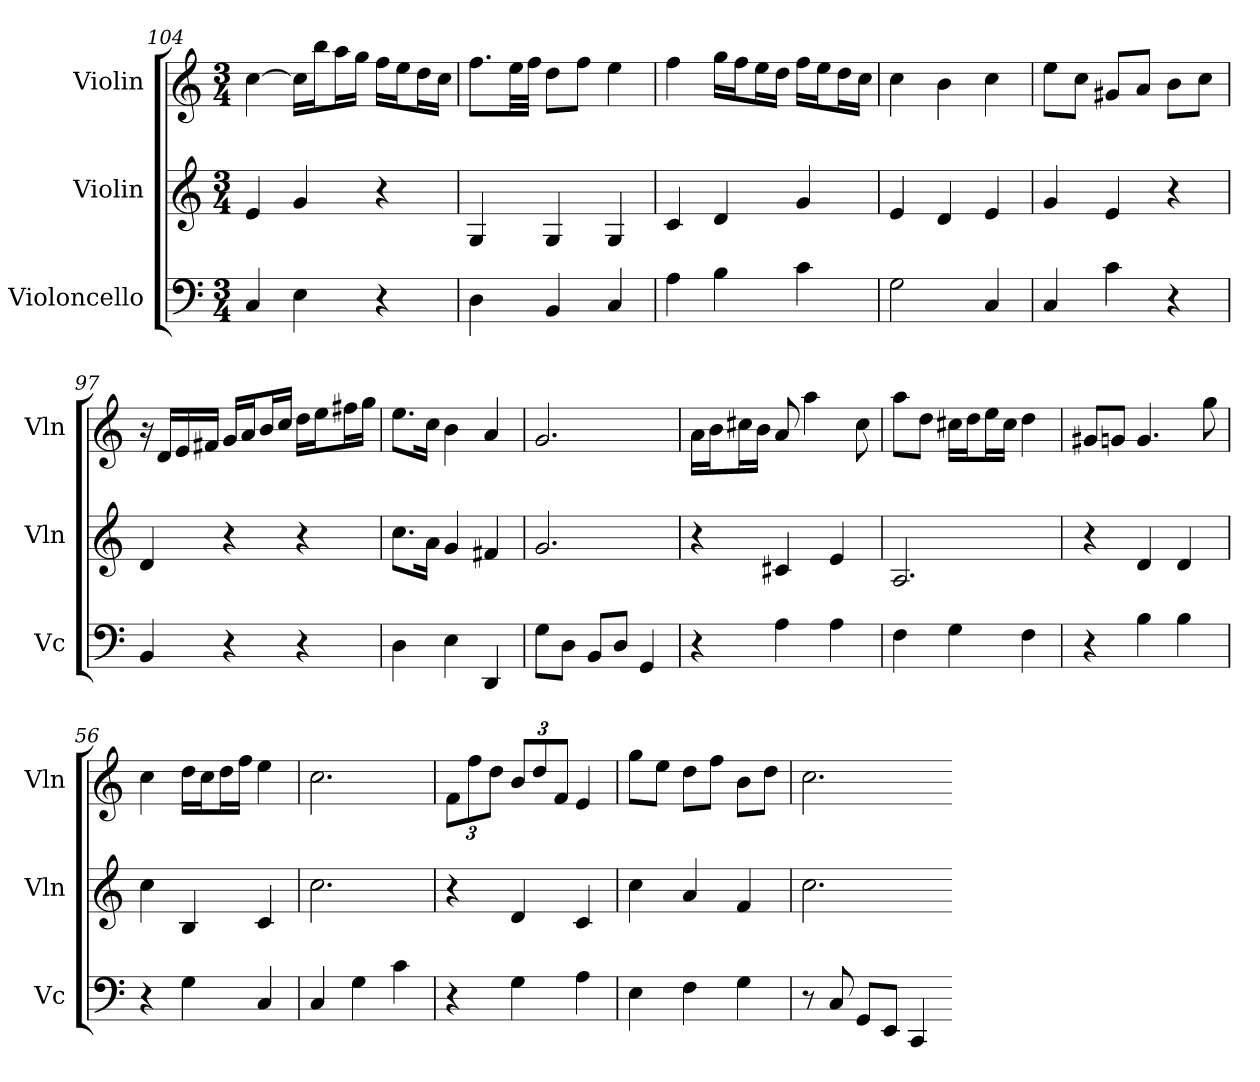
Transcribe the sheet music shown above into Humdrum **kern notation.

**kern	**kern	**kern
*part3	*part2	*part1
*staff3	*staff2	*staff1
*I"Violoncello	*I"Violin	*I"Violin
*I'Vc	*I'Vln	*I'Vln
*k[]	*k[]	*k[]
*M3/4	*M3/4	*M3/4
*MM120	*MM120	*MM120
=104	=104	=104
4C	4e	[4cc
4E	4g	16ccLL]
.	.	16bbJ
.	.	16aaL
.	.	16ggJJ
4r	4r	16ffLL
.	.	16eeJ
.	.	16ddL
.	.	16ccJJ
=22	=22	=22
4D	4G	8.ffL
.	.	32eeLL
.	.	32ffJJJ
4BB	4G	8ddL
.	.	8ffJ
4C	4G	4ee
=171	=171	=171
4A	4c	4ff
4B	4d	16ggLL
.	.	16ffJ
.	.	16eeL
.	.	16ddJJ
4c	4g	16ffLL
.	.	16eeJ
.	.	16ddL
.	.	16ccJJ
=156	=156	=156
2G	4e	4cc
.	4d	4b
4C	4e	4cc
=28	=28	=28
4C	4g	8eeL
.	.	8ccJ
4c	4e	8g#XL
.	.	8aJ
4r	4r	8bL
.	.	8ccJ
=97	=97	=97
4BB	4d	16r
.	.	16dLL
.	.	16e
.	.	16f#XJJ
4r	4r	16gLL
.	.	16aJ
.	.	16bL
.	.	16ccJJ
4r	4r	16ddLL
.	.	16eeJ
.	.	16ff#XL
.	.	16ggJJ
=36	=36	=36
4D	8.ccL	8.eeL
.	16aJk	16ccJk
4E	4g	4b
4DD	4f#X	4a
=100	=100	=100
8GL	2.g	2.g
8DJ	.	.
8BBL	.	.
8DJ	.	.
4GG	.	.
=65	=65	=65
4r	4r	16aLL
.	.	16bJ
.	.	16cc#XL
.	.	16bJJ
4A	4c#X	8a
.	.	4aa
4A	4e	.
.	.	8cc#
=88	=88	=88
4F	2.A	8aaL
.	.	8ddJ
4G	.	16cc#XLL
.	.	16ddJ
.	.	16eeL
.	.	16cc#JJ
4F	.	4dd
=7	=7	=7
4r	4r	8g#XL
.	.	8gnJ
4B	4d	4.g
4B	4d	.
.	.	8gg
=56	=56	=56
4r	4cc	4cc
4G	4B	16ddLL
.	.	16ccJ
.	.	16ddL
.	.	16ffJJ
4C	4c	4ee
=67	=67	=67
4C	2.cc	2.cc
4G	.	.
4c	.	.
=160	=160	=160
4r	4r	12fL
.	.	12ff
.	.	12ddJ
4G	4d	12bL
.	.	12dd
.	.	12fJ
4A	4c	4e
=1	=1	=1
4E	4cc	8ggL
.	.	8eeJ
4F	4a	8ddL
.	.	8ffJ
4G	4f	8bL
.	.	8ddJ
=8	=8	=8
8r	2.cc	2.cc
8C	.	.
8GGL	.	.
8EEJ	.	.
4CC	.	.
=-	=-	=-
*-	*-	*-
